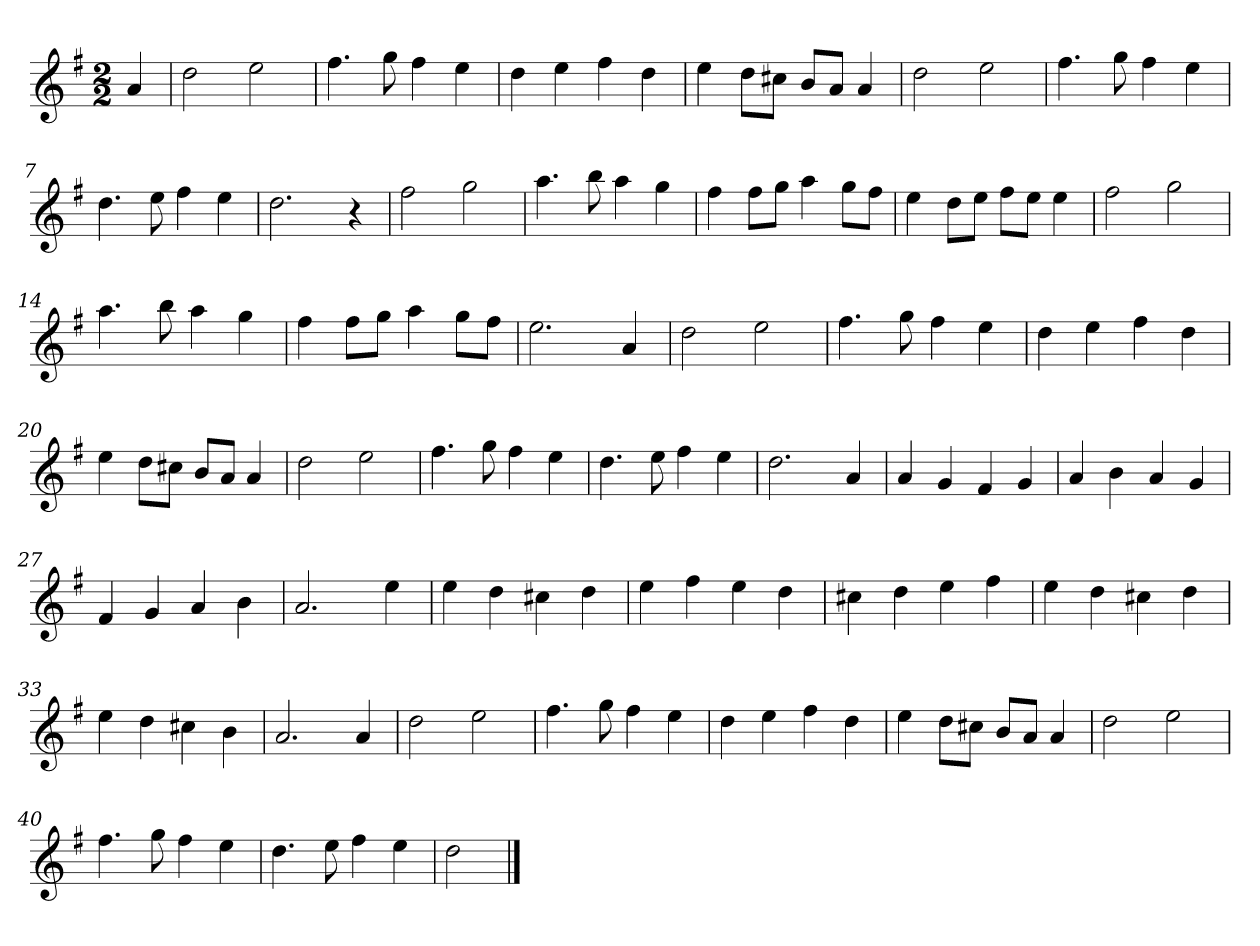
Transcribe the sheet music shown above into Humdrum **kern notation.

**kern
*part1
*staff1
*k[f#]
*M2/2
*MM120
=
4a
=1
2dd
2ee
=2
4.ff#
8gg
4ff#
4ee
=3
4dd
4ee
4ff#
4dd
=4
4ee
8ddL
8cc#XJ
8bL
8aJ
4a
=5
2dd
2ee
=6
4.ff#
8gg
4ff#
4ee
=7
4.dd
8ee
4ff#
4ee
=8
2.dd
4r
=9
2ff#
2gg
=10
4.aa
8bb
4aa
4gg
=11
4ff#
8ff#L
8ggJ
4aa
8ggL
8ff#J
=12
4ee
8ddL
8eeJ
8ff#L
8eeJ
4ee
=13
2ff#
2gg
=14
4.aa
8bb
4aa
4gg
=15
4ff#
8ff#L
8ggJ
4aa
8ggL
8ff#J
=16
2.ee
4a
=17
2dd
2ee
=18
4.ff#
8gg
4ff#
4ee
=19
4dd
4ee
4ff#
4dd
=20
4ee
8ddL
8cc#XJ
8bL
8aJ
4a
=21
2dd
2ee
=22
4.ff#
8gg
4ff#
4ee
=23
4.dd
8ee
4ff#
4ee
=24
2.dd
4a
=25
4a
4g
4f#
4g
=26
4a
4b
4a
4g
=27
4f#
4g
4a
4b
=28
2.a
4ee
=29
4ee
4dd
4cc#X
4dd
=30
4ee
4ff#
4ee
4dd
=31
4cc#X
4dd
4ee
4ff#
=32
4ee
4dd
4cc#X
4dd
=33
4ee
4dd
4cc#X
4b
=34
2.a
4a
=35
2dd
2ee
=36
4.ff#
8gg
4ff#
4ee
=37
4dd
4ee
4ff#
4dd
=38
4ee
8ddL
8cc#XJ
8bL
8aJ
4a
=39
2dd
2ee
=40
4.ff#
8gg
4ff#
4ee
=41
4.dd
8ee
4ff#
4ee
=42
2dd
==
*-
